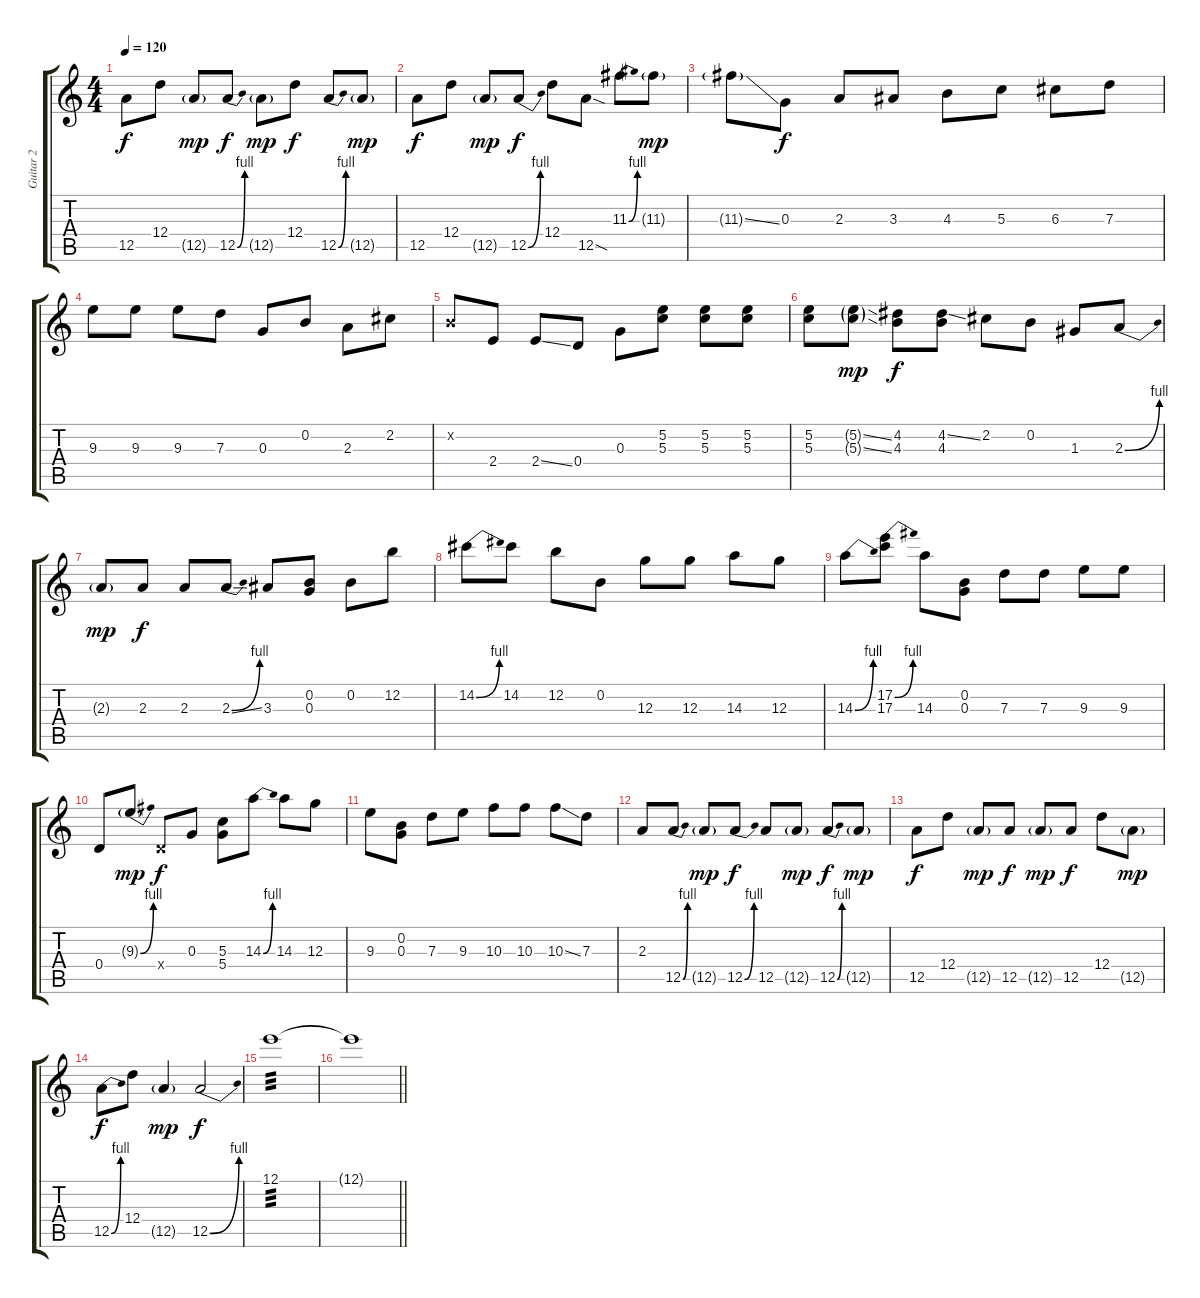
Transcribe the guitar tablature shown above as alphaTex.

\track ("Guitar 2" "Guitar 2") {instrument distortionguitar}
\staff {score tabs}
\tuning (E4 B3 G3 D3 A2 E2) {hide}
\ts (4 4)
\tempo 120
\clef g2
\ks c
12.5.8{dy f} 12.4.8 12.5{g}.8{dy mp} 12.5{be (bend 0 0 60 4)}.8{dy f} 12.5{g}.8{dy mp} 12.4.8{dy f} 12.5{be (bend 0 0 60 4)}.8 12.5{g}.8{dy mp} |
12.5.8{dy f} 12.4.8 12.5{g}.8{dy mp} 12.5{be (bend 0 0 60 4)}.8{dy f} 12.4.8 12.5{sod}.8 11.3{be (bend 0 0 60 4)}.8 11.3{g}.8{dy mp} |
11.3{ss g}.8 0.3.8{dy f} 2.3.8 3.3.8 4.3.8 5.3.8 6.3.8 7.3.8 |
9.3.8 9.3.8 9.3.8 7.3.8 0.3.8 0.2.8 2.3.8 2.2.8 |
0.2{x}.8 2.4.8 2.4{ss}.8 0.4.8 0.3.8 (5.2 5.3).8 (5.2 5.3).8 (5.2 5.3).8 |
(5.2 5.3).8 (5.2{ss g} 5.3{ss g}).8{dy mp} (4.2 4.3).8{dy f} (4.2{ss} 4.3).8 2.2.8 0.2.8 1.3.8 2.3{be (bend 0 0 60 4)}.8 |
2.3{g}.8{dy mp} 2.3.8{dy f} 2.3.8 2.3{be (bend 0 0 60 4) ss}.8 3.3.8 (0.2 0.3).8 0.2.8 12.2.8 |
14.2{be (bend 0 0 60 4)}.8 14.2.8 12.2.8 0.2.8 12.3.8 12.3.8 14.3.8 12.3.8 |
14.3{be (bend 0 0 60 4)}.8 (17.2{be (bend 0 0 60 4)} 17.3).8 14.3.8 (0.2 0.3).8 7.3.8 7.3.8 9.3.8 9.3.8 |
0.4.8 9.3{be (bend 0 0 60 4) g}.8{dy mp} 0.4{x}.8{dy f} 0.3.8 (5.3 5.4).8 14.3{be (bend 0 0 60 4)}.8 14.3.8 12.3.8 |
9.3.8 (0.2 0.3).8 7.3.8 9.3.8 10.3.8 10.3.8 10.3{ss}.8 7.3.8 |
2.3.8 12.5{be (bend 0 0 60 4)}.8 12.5{g}.8{dy mp} 12.5{be (bend 0 0 60 4)}.8{dy f} 12.5.8 12.5{g}.8{dy mp} 12.5{be (bend 0 0 60 4)}.8{dy f} 12.5{g}.8{dy mp} |
12.5.8{dy f} 12.4.8 12.5{g}.8{dy mp} 12.5.8{dy f} 12.5{g}.8{dy mp} 12.5.8{dy f} 12.4.8 12.5{g}.8{dy mp} |
12.5{be (bend 0 0 60 4)}.8{dy f} 12.4.8 12.5{g}.4{dy mp} 12.5{be (bend 0 0 60 4)}.2{dy f} |
12.1.1{tp 3 volume 5} |
\barLineRight lightlight
12.1{t}.1{volume 0}
